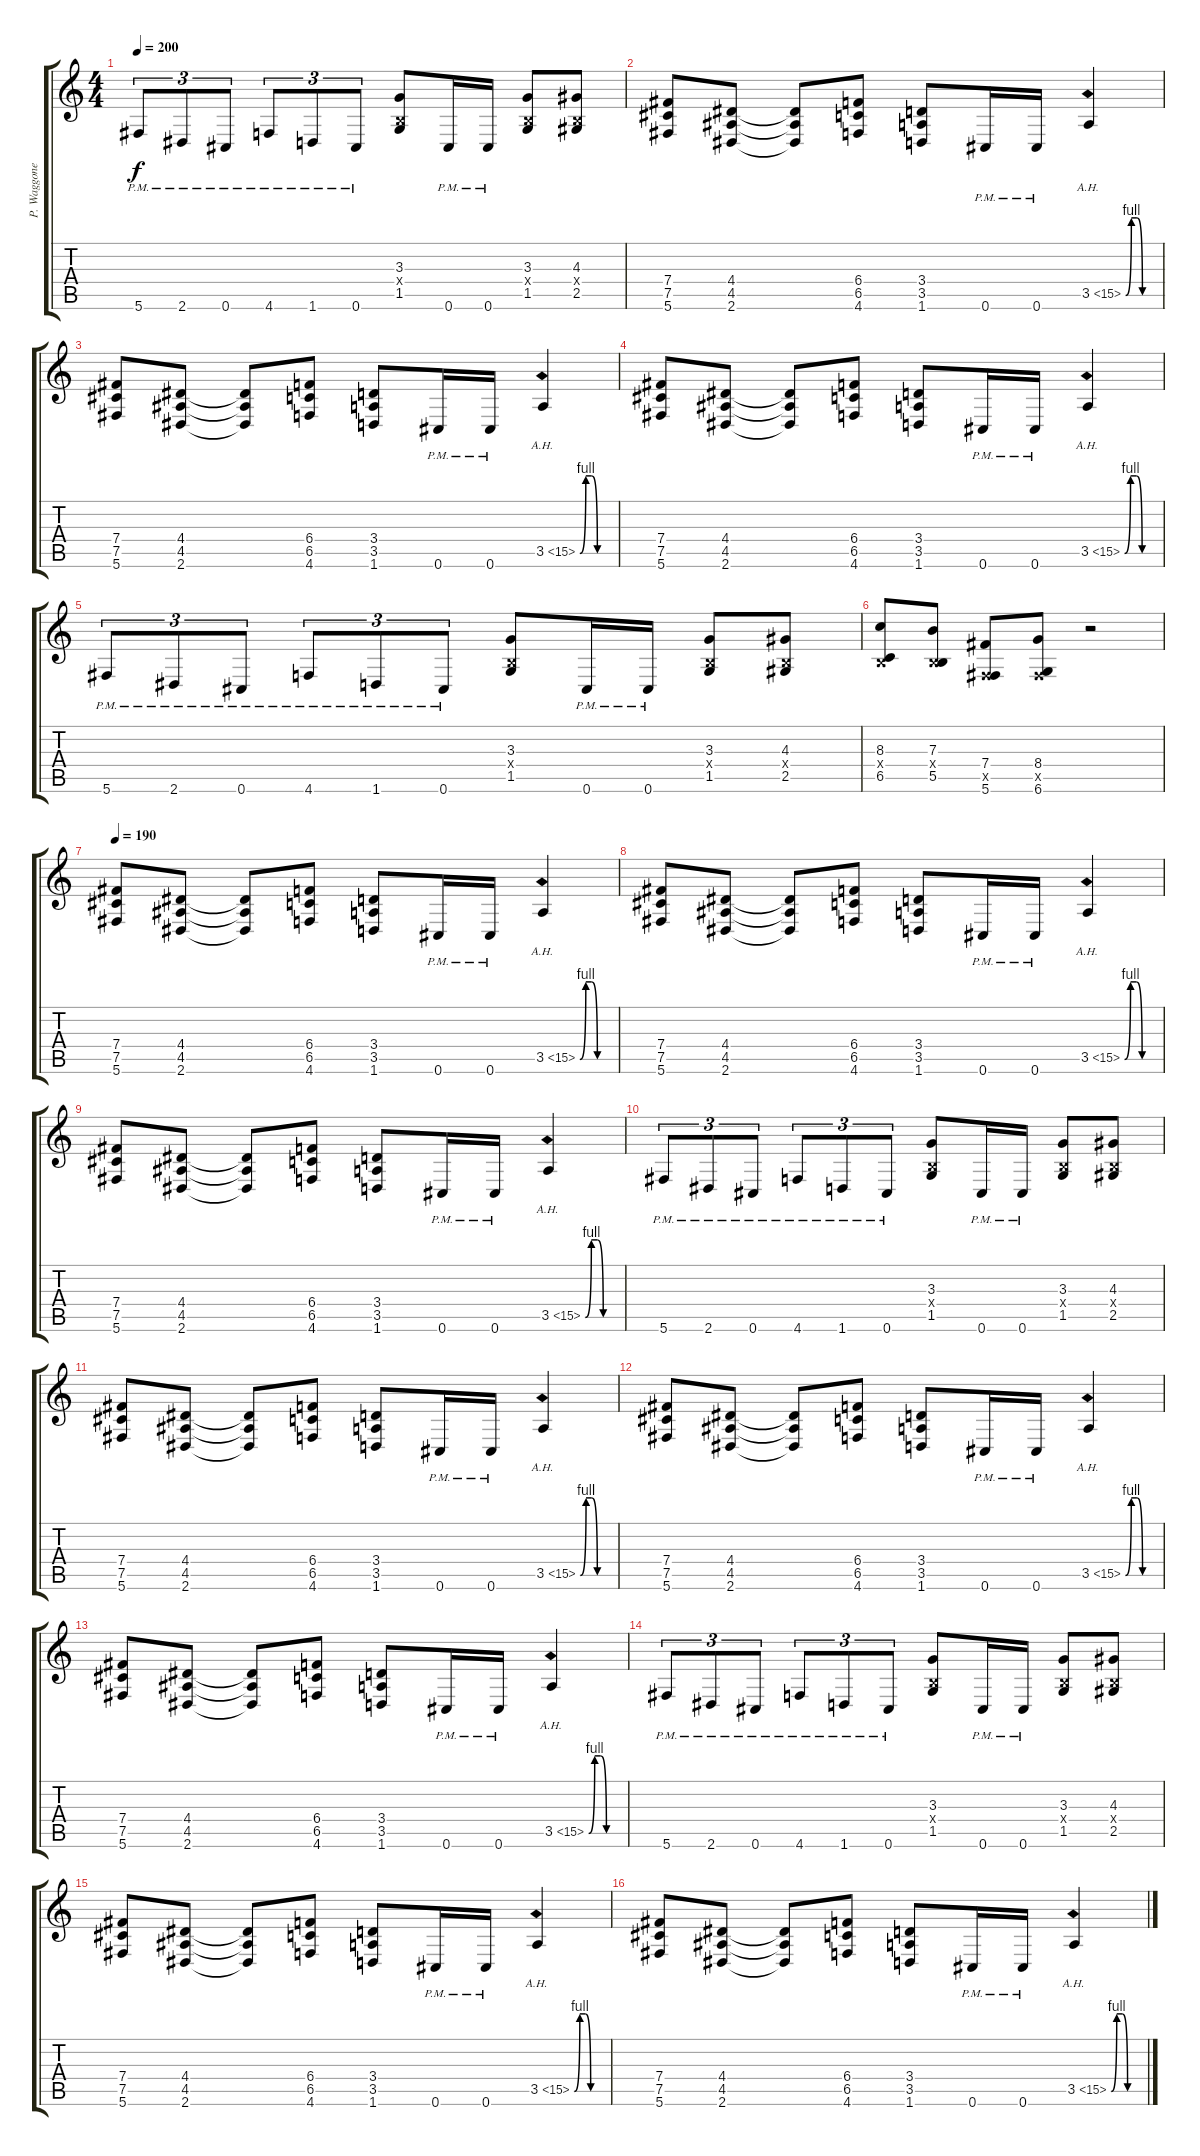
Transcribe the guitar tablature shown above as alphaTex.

\track ("P. Waggoner Gtr." "P. Waggone") {instrument distortionguitar}
\staff {score tabs}
\tuning (Db4 Ab3 E3 B2 Gb2 Db2) {hide}
\ts (4 4)
\tempo 200
\clef g2
\ks c
5.6{pm}.8{tu (3 2) dy f} 2.6{pm}.8{tu (3 2)} 0.6{pm}.8{tu (3 2)} 4.6{pm}.8{tu (3 2)} 1.6{pm}.8{tu (3 2)} 0.6{pm}.8{tu (3 2)} (3.3 0.4{x} 1.5).8 0.6{pm}.16 0.6{pm}.16 (3.3 0.4{x} 1.5).8 (4.3 0.4{x} 2.5).8 |
(7.4 7.5 5.6).8 (4.4 4.5 2.6).8 (4.4{t} 4.5{t} 2.6{t}).8 (6.4 6.5 4.6).8 (3.4 3.5 1.6).8 0.6{pm}.16 0.6{pm}.16 3.5{be (custom 0 0 10 4 20 4 30 0 60 0) ah 12}.4 |
(7.4 7.5 5.6).8 (4.4 4.5 2.6).8 (4.4{t} 4.5{t} 2.6{t}).8 (6.4 6.5 4.6).8 (3.4 3.5 1.6).8 0.6{pm}.16 0.6{pm}.16 3.5{be (custom 0 0 10 4 20 4 30 0 60 0) ah 12}.4 |
(7.4 7.5 5.6).8 (4.4 4.5 2.6).8 (4.4{t} 4.5{t} 2.6{t}).8 (6.4 6.5 4.6).8 (3.4 3.5 1.6).8 0.6{pm}.16 0.6{pm}.16 3.5{be (custom 0 0 10 4 20 4 30 0 60 0) ah 12}.4 |
5.6{pm}.8{tu (3 2)} 2.6{pm}.8{tu (3 2)} 0.6{pm}.8{tu (3 2)} 4.6{pm}.8{tu (3 2)} 1.6{pm}.8{tu (3 2)} 0.6{pm}.8{tu (3 2)} (3.3 0.4{x} 1.5).8 0.6{pm}.16 0.6{pm}.16 (3.3 0.4{x} 1.5).8 (4.3 0.4{x} 2.5).8 |
(8.3 0.4{x} 6.5).8 (7.3 0.4{x} 5.5).8 (7.4 0.5{x} 5.6).8 (8.4 0.5{x} 6.6).8 r.2 |
\tempo 190
(7.4 7.5 5.6).8 (4.4 4.5 2.6).8 (4.4{t} 4.5{t} 2.6{t}).8 (6.4 6.5 4.6).8 (3.4 3.5 1.6).8 0.6{pm}.16 0.6{pm}.16 3.5{be (custom 0 0 10 4 20 4 30 0 60 0) ah 12}.4 |
(7.4 7.5 5.6).8 (4.4 4.5 2.6).8 (4.4{t} 4.5{t} 2.6{t}).8 (6.4 6.5 4.6).8 (3.4 3.5 1.6).8 0.6{pm}.16 0.6{pm}.16 3.5{be (custom 0 0 10 4 20 4 30 0 60 0) ah 12}.4 |
(7.4 7.5 5.6).8 (4.4 4.5 2.6).8 (4.4{t} 4.5{t} 2.6{t}).8 (6.4 6.5 4.6).8 (3.4 3.5 1.6).8 0.6{pm}.16 0.6{pm}.16 3.5{be (custom 0 0 10 4 20 4 30 0 60 0) ah 12}.4 |
5.6{pm}.8{tu (3 2)} 2.6{pm}.8{tu (3 2)} 0.6{pm}.8{tu (3 2)} 4.6{pm}.8{tu (3 2)} 1.6{pm}.8{tu (3 2)} 0.6{pm}.8{tu (3 2)} (3.3 0.4{x} 1.5).8 0.6{pm}.16 0.6{pm}.16 (3.3 0.4{x} 1.5).8 (4.3 0.4{x} 2.5).8 |
(7.4 7.5 5.6).8 (4.4 4.5 2.6).8 (4.4{t} 4.5{t} 2.6{t}).8 (6.4 6.5 4.6).8 (3.4 3.5 1.6).8 0.6{pm}.16 0.6{pm}.16 3.5{be (custom 0 0 10 4 20 4 30 0 60 0) ah 12}.4 |
(7.4 7.5 5.6).8 (4.4 4.5 2.6).8 (4.4{t} 4.5{t} 2.6{t}).8 (6.4 6.5 4.6).8 (3.4 3.5 1.6).8 0.6{pm}.16 0.6{pm}.16 3.5{be (custom 0 0 10 4 20 4 30 0 60 0) ah 12}.4 |
(7.4 7.5 5.6).8 (4.4 4.5 2.6).8 (4.4{t} 4.5{t} 2.6{t}).8 (6.4 6.5 4.6).8 (3.4 3.5 1.6).8 0.6{pm}.16 0.6{pm}.16 3.5{be (custom 0 0 10 4 20 4 30 0 60 0) ah 12}.4 |
5.6{pm}.8{tu (3 2)} 2.6{pm}.8{tu (3 2)} 0.6{pm}.8{tu (3 2)} 4.6{pm}.8{tu (3 2)} 1.6{pm}.8{tu (3 2)} 0.6{pm}.8{tu (3 2)} (3.3 0.4{x} 1.5).8 0.6{pm}.16 0.6{pm}.16 (3.3 0.4{x} 1.5).8 (4.3 0.4{x} 2.5).8 |
(7.4 7.5 5.6).8 (4.4 4.5 2.6).8 (4.4{t} 4.5{t} 2.6{t}).8 (6.4 6.5 4.6).8 (3.4 3.5 1.6).8 0.6{pm}.16 0.6{pm}.16 3.5{be (custom 0 0 10 4 20 4 30 0 60 0) ah 12}.4 |
(7.4 7.5 5.6).8 (4.4 4.5 2.6).8 (4.4{t} 4.5{t} 2.6{t}).8 (6.4 6.5 4.6).8 (3.4 3.5 1.6).8 0.6{pm}.16 0.6{pm}.16 3.5{be (custom 0 0 10 4 20 4 30 0 60 0) ah 12}.4
